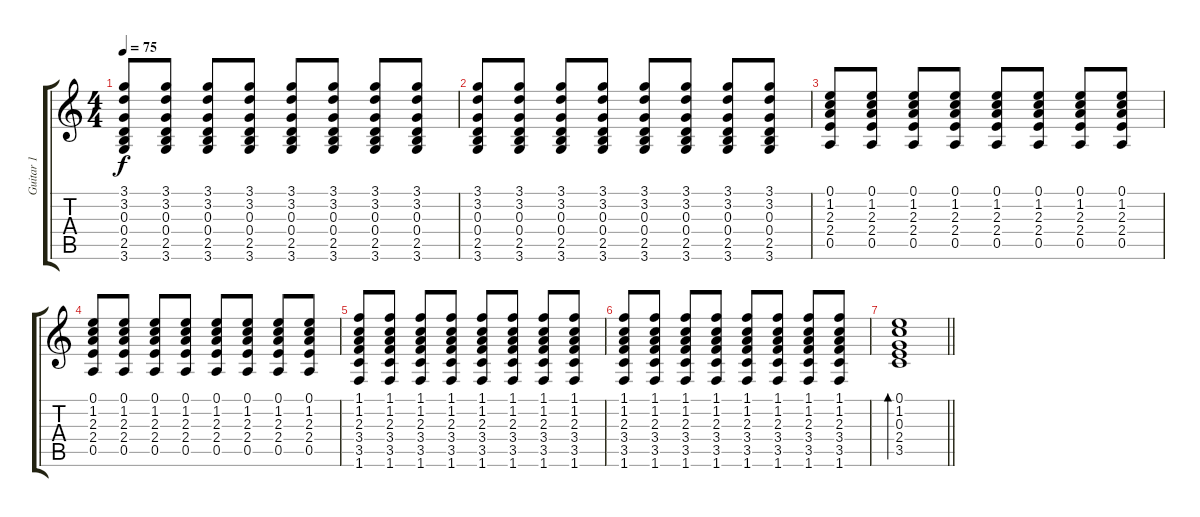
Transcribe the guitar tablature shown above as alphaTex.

\track ("Guitar 1" "Guitar 1") {instrument electricguitarjazz}
\staff {score tabs}
\tuning (E4 B3 G3 D3 A2 E2) {hide}
\ts (4 4)
\tempo 75
\clef g2
\ks c
(3.1 3.2 0.3 0.4 2.5 3.6).8{dy f} (3.1 3.2 0.3 0.4 2.5 3.6).8 (3.1 3.2 0.3 0.4 2.5 3.6).8 (3.1 3.2 0.3 0.4 2.5 3.6).8 (3.1 3.2 0.3 0.4 2.5 3.6).8 (3.1 3.2 0.3 0.4 2.5 3.6).8 (3.1 3.2 0.3 0.4 2.5 3.6).8 (3.1 3.2 0.3 0.4 2.5 3.6).8 |
(3.1 3.2 0.3 0.4 2.5 3.6).8 (3.1 3.2 0.3 0.4 2.5 3.6).8 (3.1 3.2 0.3 0.4 2.5 3.6).8 (3.1 3.2 0.3 0.4 2.5 3.6).8 (3.1 3.2 0.3 0.4 2.5 3.6).8 (3.1 3.2 0.3 0.4 2.5 3.6).8 (3.1 3.2 0.3 0.4 2.5 3.6).8 (3.1 3.2 0.3 0.4 2.5 3.6).8 |
(0.1 1.2 2.3 2.4 0.5).8 (0.1 1.2 2.3 2.4 0.5).8 (0.1 1.2 2.3 2.4 0.5).8 (0.1 1.2 2.3 2.4 0.5).8 (0.1 1.2 2.3 2.4 0.5).8 (0.1 1.2 2.3 2.4 0.5).8 (0.1 1.2 2.3 2.4 0.5).8 (0.1 1.2 2.3 2.4 0.5).8 |
(0.1 1.2 2.3 2.4 0.5).8 (0.1 1.2 2.3 2.4 0.5).8 (0.1 1.2 2.3 2.4 0.5).8 (0.1 1.2 2.3 2.4 0.5).8 (0.1 1.2 2.3 2.4 0.5).8 (0.1 1.2 2.3 2.4 0.5).8 (0.1 1.2 2.3 2.4 0.5).8 (0.1 1.2 2.3 2.4 0.5).8 |
(1.1 1.2 2.3 3.4 3.5 1.6).8 (1.1 1.2 2.3 3.4 3.5 1.6).8 (1.1 1.2 2.3 3.4 3.5 1.6).8 (1.1 1.2 2.3 3.4 3.5 1.6).8 (1.1 1.2 2.3 3.4 3.5 1.6).8 (1.1 1.2 2.3 3.4 3.5 1.6).8 (1.1 1.2 2.3 3.4 3.5 1.6).8 (1.1 1.2 2.3 3.4 3.5 1.6).8 |
(1.1 1.2 2.3 3.4 3.5 1.6).8 (1.1 1.2 2.3 3.4 3.5 1.6).8 (1.1 1.2 2.3 3.4 3.5 1.6).8 (1.1 1.2 2.3 3.4 3.5 1.6).8 (1.1 1.2 2.3 3.4 3.5 1.6).8 (1.1 1.2 2.3 3.4 3.5 1.6).8 (1.1 1.2 2.3 3.4 3.5 1.6).8 (1.1 1.2 2.3 3.4 3.5 1.6).8 |
\barLineRight lightlight
(0.1 1.2 0.3 2.4 3.5).1{bd 60}
